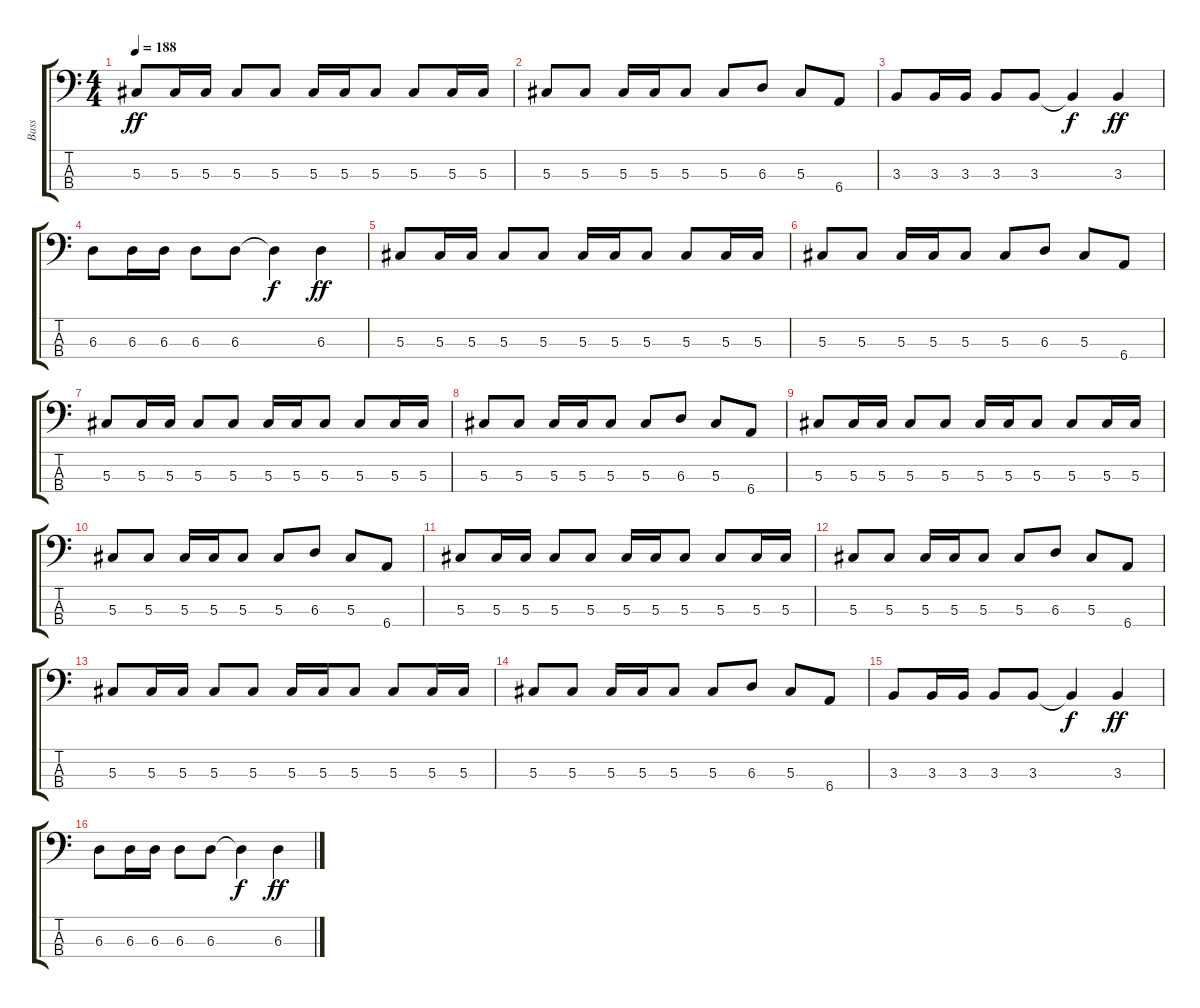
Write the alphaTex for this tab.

\track ("Bass" "Bass") {instrument electricbasspick}
\staff {score tabs}
\tuning (Gb2 Db2 Ab1 Eb1) {hide}
\ts (4 4)
\tempo 188
\clef f4
\ks c
5.3.8{dy ff} 5.3.16 5.3.16 5.3.8 5.3.8 5.3.16 5.3.16 5.3.8 5.3.8 5.3.16 5.3.16 |
5.3.8 5.3.8 5.3.16 5.3.16 5.3.8 5.3.8 6.3.8 5.3.8 6.4.8 |
3.3.8 3.3.16 3.3.16 3.3.8 3.3.8 3.3{t}.4{dy f} 3.3.4{dy ff} |
6.3.8 6.3.16 6.3.16 6.3.8 6.3.8 6.3{t}.4{dy f} 6.3.4{dy ff} |
5.3.8 5.3.16 5.3.16 5.3.8 5.3.8 5.3.16 5.3.16 5.3.8 5.3.8 5.3.16 5.3.16 |
5.3.8 5.3.8 5.3.16 5.3.16 5.3.8 5.3.8 6.3.8 5.3.8 6.4.8 |
5.3.8 5.3.16 5.3.16 5.3.8 5.3.8 5.3.16 5.3.16 5.3.8 5.3.8 5.3.16 5.3.16 |
5.3.8 5.3.8 5.3.16 5.3.16 5.3.8 5.3.8 6.3.8 5.3.8 6.4.8 |
5.3.8 5.3.16 5.3.16 5.3.8 5.3.8 5.3.16 5.3.16 5.3.8 5.3.8 5.3.16 5.3.16 |
5.3.8 5.3.8 5.3.16 5.3.16 5.3.8 5.3.8 6.3.8 5.3.8 6.4.8 |
5.3.8 5.3.16 5.3.16 5.3.8 5.3.8 5.3.16 5.3.16 5.3.8 5.3.8 5.3.16 5.3.16 |
5.3.8 5.3.8 5.3.16 5.3.16 5.3.8 5.3.8 6.3.8 5.3.8 6.4.8 |
5.3.8 5.3.16 5.3.16 5.3.8 5.3.8 5.3.16 5.3.16 5.3.8 5.3.8 5.3.16 5.3.16 |
5.3.8 5.3.8 5.3.16 5.3.16 5.3.8 5.3.8 6.3.8 5.3.8 6.4.8 |
3.3.8 3.3.16 3.3.16 3.3.8 3.3.8 3.3{t}.4{dy f} 3.3.4{dy ff} |
6.3.8 6.3.16 6.3.16 6.3.8 6.3.8 6.3{t}.4{dy f} 6.3.4{dy ff}
